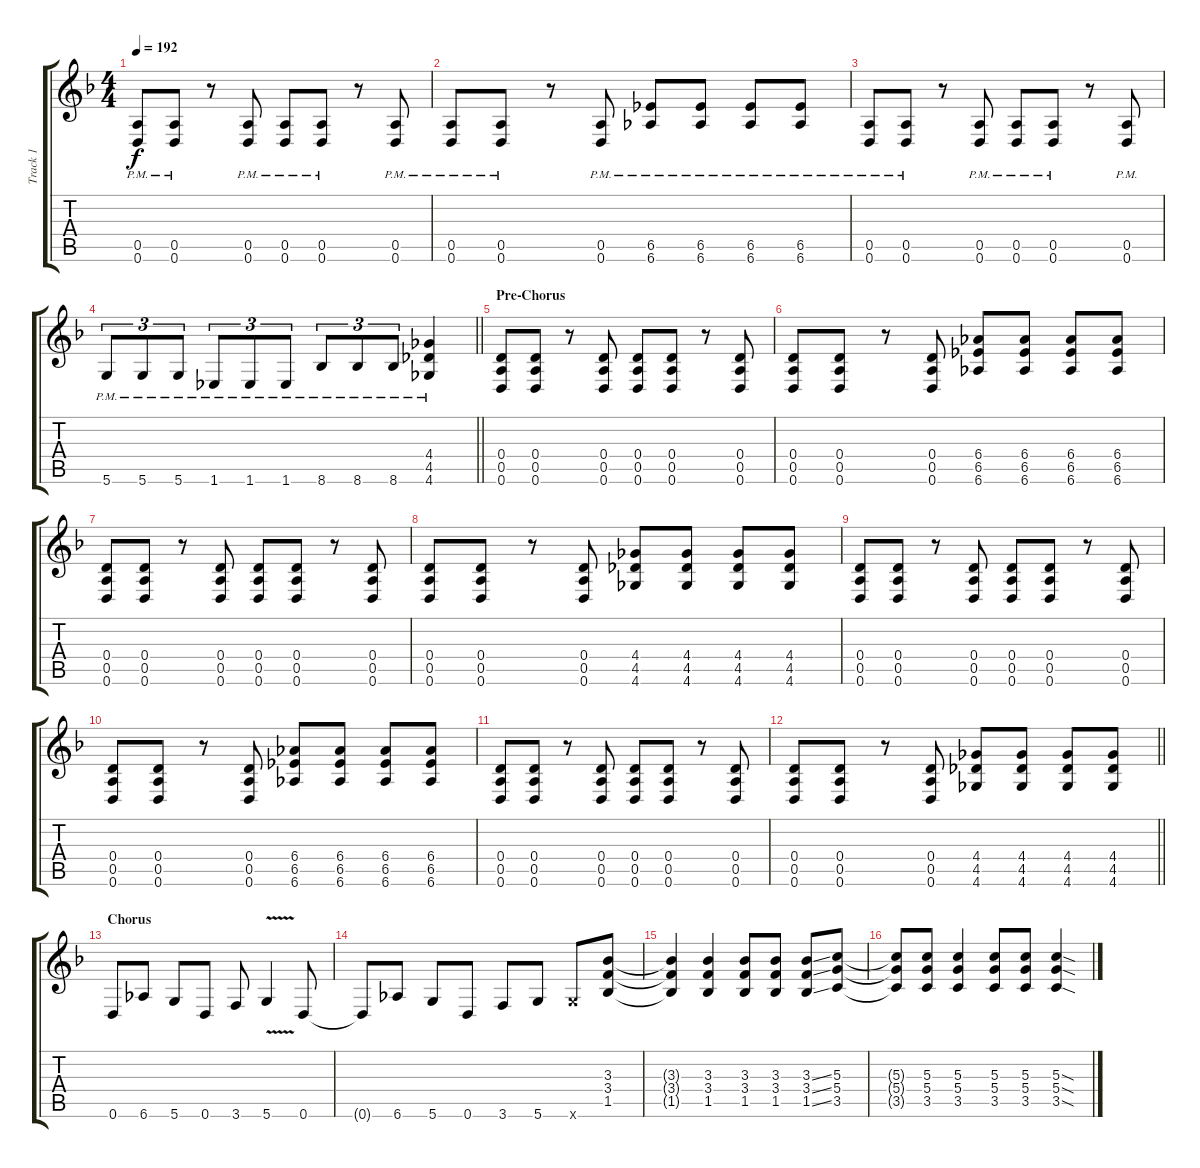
\track ("Track 1" "Track 1") {instrument distortionguitar}
\staff {score tabs}
\tuning (E4 B3 G3 D3 A2 D2) {hide}
\ts (4 4)
\tempo 192
\clef g2
\ks f
(0.5{pm} 0.6{pm}).8{dy f} (0.5{pm} 0.6{pm}).8 r.8 (0.5{pm} 0.6{pm}).8 (0.5{pm} 0.6{pm}).8 (0.5{pm} 0.6{pm}).8 r.8 (0.5{pm} 0.6{pm}).8 |
(0.5{pm} 0.6{pm}).8 (0.5{pm} 0.6{pm}).8 r.8 (0.5{pm} 0.6{pm}).8 (6.5{pm} 6.6{pm}).8 (6.5{pm} 6.6{pm}).8 (6.5{pm} 6.6{pm}).8 (6.5{pm} 6.6{pm}).8 |
(0.5 0.6{pm}).8 (0.5 0.6{pm}).8 r.8 (0.5 0.6{pm}).8 (0.5 0.6{pm}).8 (0.5 0.6{pm}).8 r.8 (0.5 0.6{pm}).8 |
\barLineRight lightlight
5.6{pm}.8{tu (3 2)} 5.6{pm}.8{tu (3 2)} 5.6{pm}.8{tu (3 2)} 1.6{pm}.8{tu (3 2)} 1.6{pm}.8{tu (3 2)} 1.6{pm}.8{tu (3 2)} 8.6{pm}.8{tu (3 2)} 8.6{pm}.8{tu (3 2)} 8.6{pm}.8{tu (3 2)} (4.4{pm} 4.5{pm} 4.6{pm}).4 |
\section ("" "Pre-Chorus")
(0.4 0.5 0.6).8 (0.4 0.5 0.6).8 r.8 (0.4 0.5 0.6).8 (0.4 0.5 0.6).8 (0.4 0.5 0.6).8 r.8 (0.4 0.5 0.6).8 |
(0.4 0.5 0.6).8 (0.4 0.5 0.6).8 r.8 (0.4 0.5 0.6).8 (6.4 6.5 6.6).8 (6.4 6.5 6.6).8 (6.4 6.5 6.6).8 (6.4 6.5 6.6).8 |
(0.4 0.5 0.6).8 (0.4 0.5 0.6).8 r.8 (0.4 0.5 0.6).8 (0.4 0.5 0.6).8 (0.4 0.5 0.6).8 r.8 (0.4 0.5 0.6).8 |
(0.4 0.5 0.6).8 (0.4 0.5 0.6).8 r.8 (0.4 0.5 0.6).8 (4.4 4.5 4.6).8 (4.4 4.5 4.6).8 (4.4 4.5 4.6).8 (4.4 4.5 4.6).8 |
(0.4 0.5 0.6).8 (0.4 0.5 0.6).8 r.8 (0.4 0.5 0.6).8 (0.4 0.5 0.6).8 (0.4 0.5 0.6).8 r.8 (0.4 0.5 0.6).8 |
(0.4 0.5 0.6).8 (0.4 0.5 0.6).8 r.8 (0.4 0.5 0.6).8 (6.4 6.5 6.6).8 (6.4 6.5 6.6).8 (6.4 6.5 6.6).8 (6.4 6.5 6.6).8 |
(0.4 0.5 0.6).8 (0.4 0.5 0.6).8 r.8 (0.4 0.5 0.6).8 (0.4 0.5 0.6).8 (0.4 0.5 0.6).8 r.8 (0.4 0.5 0.6).8 |
\barLineRight lightlight
(0.4 0.5 0.6).8 (0.4 0.5 0.6).8 r.8 (0.4 0.5 0.6).8 (4.4 4.5 4.6).8 (4.4 4.5 4.6).8 (4.4 4.5 4.6).8 (4.4 4.5 4.6).8 |
\section ("" "Chorus")
0.6.8 6.6.8 5.6.8 0.6.8 3.6.8 5.6{v}.4 0.6.8 |
0.6{t}.8 6.6.8 5.6.8 0.6.8 3.6.8 5.6.8 5.6{x}.8 (3.3 3.4 1.5).8 |
(3.3{t} 3.4{t} 1.5{t}).4 (3.3 3.4 1.5).4 (3.3 3.4 1.5).8 (3.3 3.4 1.5).8 (3.3{ss} 3.4{ss} 1.5{ss}).8 (5.3 5.4 3.5).8 |
(5.3{t} 5.4{t} 3.5{t}).8 (5.3 5.4 3.5).8 (5.3 5.4 3.5).4 (5.3 5.4 3.5).8 (5.3 5.4 3.5).8 (5.3{sod} 5.4{sod} 3.5{sod}).4
